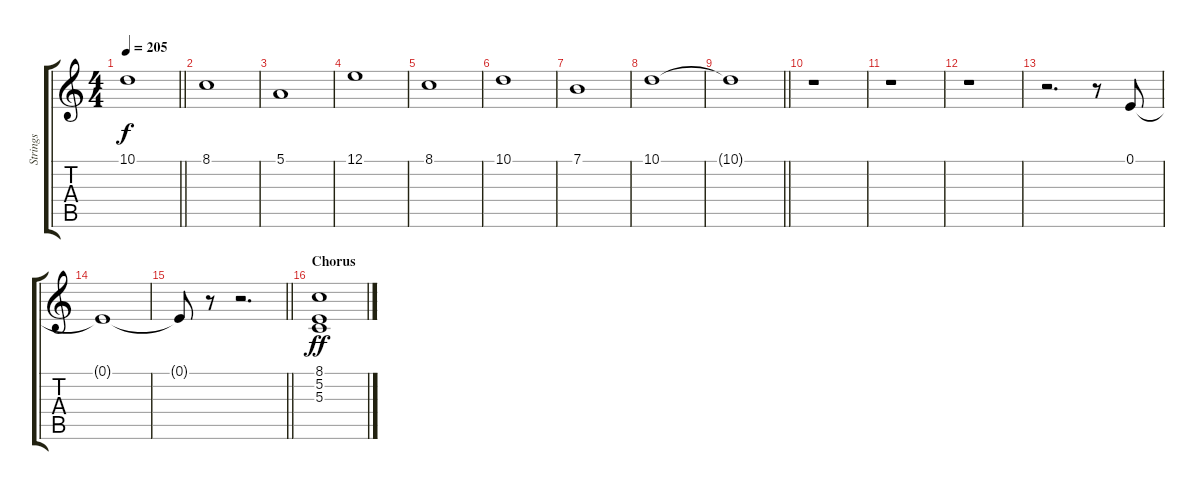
\track ("Strings" "Strings") {instrument stringensemble1}
\staff {score tabs}
\tuning (E4 B3 G3 D3 A2 E2) {hide}
\ts (4 4)
\tempo 205
\clef g2
\barLineRight lightlight
\ks aminor
10.1{t}.1{dy f} |
8.1.1 |
5.1.1 |
12.1.1 |
8.1.1 |
10.1.1 |
7.1.1 |
10.1.1 |
\barLineRight lightlight
10.1{t}.1 |
r.1 |
r.1 |
r.1 |
r.2{d volume 0} r.8{volume 12} 0.1.8 |
0.1{t}.1 |
\barLineRight lightlight
0.1{t}.8 r.8 r.2{d volume 8} |
\section ("" "Chorus")
(8.1 5.2 5.3).1{dy ff}
